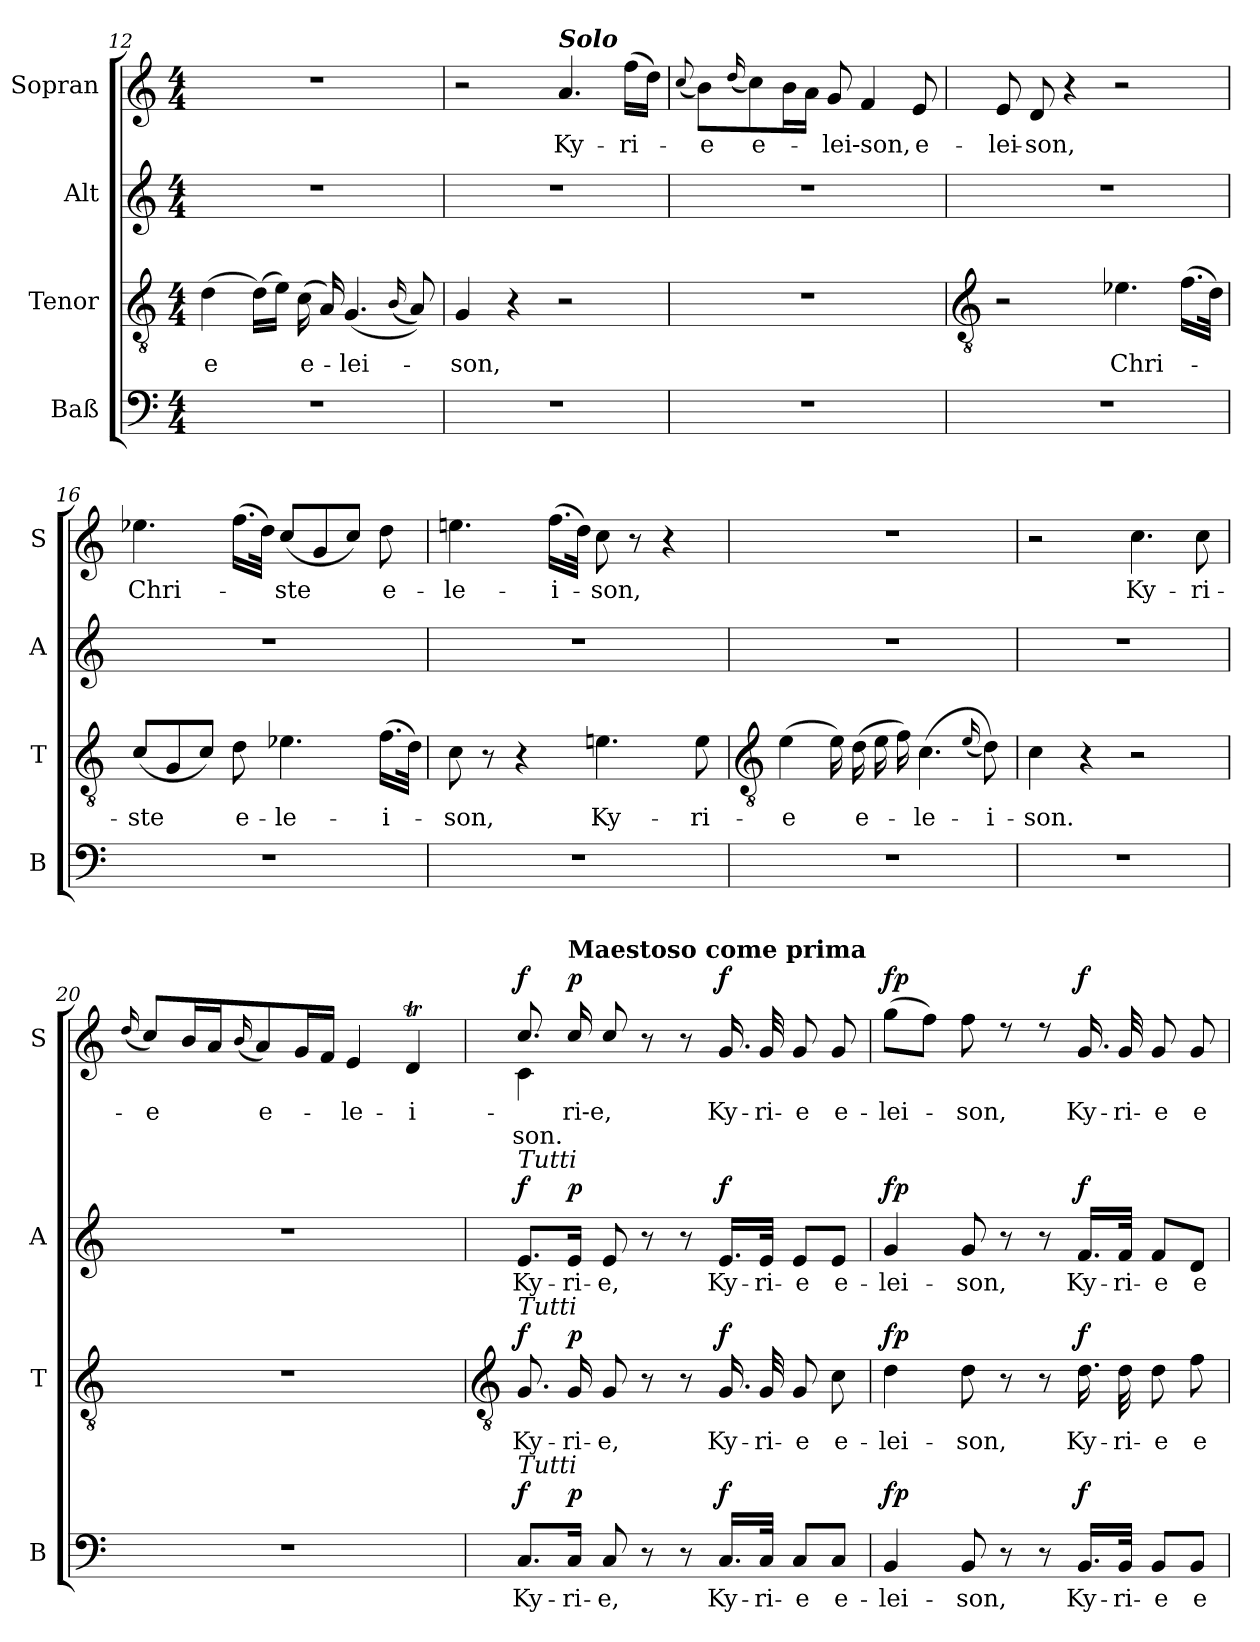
**kern	**text	**dynam	**kern	**text	**dynam	**kern	**text	**dynam	**kern	**text	**text	**dynam
*part4	*part4	*part4	*part3	*part3	*part3	*part2	*part2	*part2	*part1	*part1	*part1	*part1
*staff4	*staff4	*staff4	*staff3	*staff3	*staff3	*staff2	*staff2	*staff2	*staff1	*staff1	*staff1	*staff1
*I"Baß	*	*	*I"Tenor	*	*	*I"Alt	*	*	*I"Sopran	*	*	*
*I'B	*	*	*I'T	*	*	*I'A	*	*	*I'S	*	*	*
!!LO:LB:g=z
*clefF4	*	*	*clefGv2	*	*	*clefG2	*	*	*clefG2	*	*	*
*k[]	*	*	*k[]	*	*	*k[]	*	*	*k[]	*	*	*
*C:	*	*	*C:	*	*	*C:	*	*	*C:	*	*	*
*M4/4	*	*	*M4/4	*	*	*M4/4	*	*	*M4/4	*	*	*
=12	=12	=12	=12	=12	=12	=12	=12	=12	=12	=12	=12	=12
!	!	!	!	!LO:LY:b	!	!	!	!	!	!	!	!
1r	.	.	(>4d	-e	.	1r	.	.	1r	.	.	.
.	.	.	(>16dLL)	.	.	.	.	.	.	.	.	.
.	.	.	16eJJ)	.	.	.	.	.	.	.	.	.
!	!	!	!	!LO:LY:b	!	!	!	!	!	!	!	!
.	.	.	(>16cLL	e-	.	.	.	.	.	.	.	.
.	.	.	16A)	.	.	.	.	.	.	.	.	.
!	!	!	!	!LO:LY:b	!	!	!	!	!	!	!	!
.	.	.	(<4.G	-lei-	.	.	.	.	.	.	.	.
.	.	.	(<16qqB/JJ	.	.	.	.	.	.	.	.	.
.	.	.	8A))	.	.	.	.	.	.	.	.	.
=13	=13	=13	=13	=13	=13	=13	=13	=13	=13	=13	=13	=13
!	!	!	!	!LO:LY:b	!	!	!	!	!	!	!	!
1r	.	.	4G	-son,	.	1r	.	.	2r	.	.	.
.	.	.	4r	.	.	.	.	.	.	.	.	.
!	!	!	!	!	!	!	!	!	!LO:TX:a:Bi:t=Solo	!	!	!
!	!	!	!	!	!	!	!	!	!	!LO:LY:b	!	!
.	.	.	2r	.	.	.	.	.	4.a	Ky-	.	.
!	!	!	!	!	!	!	!	!	!	!LO:LY:b	!	!
.	.	.	.	.	.	.	.	.	(>16ffLL	-ri-	.	.
.	.	.	.	.	.	.	.	.	16ddJJ)	.	.	.
=14	=14	=14	=14	=14	=14	=14	=14	=14	=14	=14	=14	=14
.	.	.	.	.	.	.	.	.	(<8qqcc/	.	.	.
!	!	!	!	!	!	!	!	!	!	!LO:LY:b	!	!
1r	.	.	1r	.	.	1r	.	.	4b)	-e	.	.
.	.	.	.	.	.	.	.	.	(<16qqdd/	.	.	.
!	!	!	!	!	!	!	!	!	!	!LO:LY:b	!	!
.	.	.	.	.	.	.	.	.	8ccL)	e-	.	.
.	.	.	.	.	.	.	.	.	16b	.	.	.
.	.	.	.	.	.	.	.	.	16aJJ	.	.	.
!	!	!	!	!	!	!	!	!	!	!LO:LY:b	!	!
.	.	.	.	.	.	.	.	.	8g	-lei-son,	.	.
.	.	.	.	.	.	.	.	.	4f	.	.	.
!	!	!	!	!	!	!	!	!	!	!LO:LY:b	!	!
.	.	.	.	.	.	.	.	.	8e	e-	.	.
!!LO:LB:g=z
=15	=15	=15	=15	=15	=15	=15	=15	=15	=15	=15	=15	=15
*	*	*	*clefGv2	*	*	*	*	*	*	*	*	*
!	!	!	!	!	!	!	!	!	!	!LO:LY:b	!	!
1r	.	.	2r	.	.	1r	.	.	8e	-lei-	.	.
!	!	!	!	!	!	!	!	!	!	!LO:LY:b	!	!
.	.	.	.	.	.	.	.	.	8d	-son,	.	.
.	.	.	.	.	.	.	.	.	4r	.	.	.
!	!	!	!	!LO:LY:b	!	!	!	!	!	!	!	!
.	.	.	4.e-X	Chri-	.	.	.	.	2r	.	.	.
.	.	.	(>16.fLL	.	.	.	.	.	.	.	.	.
.	.	.	32dJJ)	.	.	.	.	.	.	.	.	.
=16	=16	=16	=16	=16	=16	=16	=16	=16	=16	=16	=16	=16
!	!	!	!	!LO:LY:b	!	!	!	!	!	!LO:LY:b	!	!
1r	.	.	(<8cL	-ste	.	1r	.	.	4.ee-X	Chri-	.	.
.	.	.	8G	.	.	.	.	.	.	.	.	.
.	.	.	8cJ)	.	.	.	.	.	.	.	.	.
!	!	!	!	!LO:LY:b	!	!	!	!	!	!	!	!
.	.	.	8d	e-	.	.	.	.	(>16.ffLL	.	.	.
.	.	.	.	.	.	.	.	.	32ddJJ)	.	.	.
!	!	!	!	!LO:LY:b	!	!	!	!	!	!LO:LY:b	!	!
.	.	.	4.e-X	-le-	.	.	.	.	(<8ccL	-ste	.	.
.	.	.	.	.	.	.	.	.	8g	.	.	.
.	.	.	.	.	.	.	.	.	8ccJ)	.	.	.
!	!	!	!	!LO:LY:b	!	!	!	!	!	!LO:LY:b	!	!
.	.	.	(>16.fLL	-i-	.	.	.	.	8dd	e-	.	.
.	.	.	32dJJ)	.	.	.	.	.	.	.	.	.
=17	=17	=17	=17	=17	=17	=17	=17	=17	=17	=17	=17	=17
!	!	!	!	!LO:LY:b	!	!	!	!	!	!LO:LY:b	!	!
1r	.	.	8c	-son,	.	1r	.	.	4.een	-le-	.	.
.	.	.	8r	.	.	.	.	.	.	.	.	.
.	.	.	4r	.	.	.	.	.	.	.	.	.
!	!	!	!	!	!	!	!	!	!	!LO:LY:b	!	!
.	.	.	.	.	.	.	.	.	(>16.ffLL	-i-	.	.
.	.	.	.	.	.	.	.	.	32ddJJ)	.	.	.
!	!	!	!	!LO:LY:b	!	!	!	!	!	!LO:LY:b	!	!
.	.	.	4.en	Ky-	.	.	.	.	8cc	-son,	.	.
.	.	.	.	.	.	.	.	.	8r	.	.	.
.	.	.	.	.	.	.	.	.	4r	.	.	.
!	!	!	!	!LO:LY:b	!	!	!	!	!	!	!	!
.	.	.	8e	-ri-	.	.	.	.	.	.	.	.
!!LO:LB:g=z
=18	=18	=18	=18	=18	=18	=18	=18	=18	=18	=18	=18	=18
*	*	*	*clefGv2	*	*	*	*	*	*	*	*	*
!	!	!	!	!LO:LY:b	!	!	!	!	!	!	!	!
1r	.	.	(>4e	-e	.	1r	.	.	1r	.	.	.
.	.	.	16e)	.	.	.	.	.	.	.	.	.
!	!	!	!	!LO:LY:b	!	!	!	!	!	!	!	!
.	.	.	(>16dLL	e-	.	.	.	.	.	.	.	.
.	.	.	16e	.	.	.	.	.	.	.	.	.
.	.	.	16f)	.	.	.	.	.	.	.	.	.
!	!	!	!	!LO:LY:b	!	!	!	!	!	!	!	!
.	.	.	(>4.c	-le-	.	.	.	.	.	.	.	.
.	.	.	(<16qqe/JJ	.	.	.	.	.	.	.	.	.
!	!	!	!	!LO:LY:b	!	!	!	!	!	!	!	!
.	.	.	8d))	-i-	.	.	.	.	.	.	.	.
=19	=19	=19	=19	=19	=19	=19	=19	=19	=19	=19	=19	=19
!	!	!	!	!LO:LY:b	!	!	!	!	!	!	!	!
1r	.	.	4c	-son.	.	1r	.	.	2r	.	.	.
.	.	.	4r	.	.	.	.	.	.	.	.	.
!	!	!	!	!	!	!	!	!	!	!LO:LY:b	!	!
.	.	.	2r	.	.	.	.	.	4.cc	Ky-	.	.
!	!	!	!	!	!	!	!	!	!	!LO:LY:b	!	!
.	.	.	.	.	.	.	.	.	8cc	-ri-	.	.
=20	=20	=20	=20	=20	=20	=20	=20	=20	=20	=20	=20	=20
.	.	.	.	.	.	.	.	.	(<16qqdd/	.	.	.
!	!	!	!	!	!	!	!	!	!	!LO:LY:b	!	!
1r	.	.	1r	.	.	1r	.	.	8ccL)	-e	.	.
.	.	.	.	.	.	.	.	.	16b	.	.	.
.	.	.	.	.	.	.	.	.	16aJJ	.	.	.
.	.	.	.	.	.	.	.	.	(<16qqb/	.	.	.
!	!	!	!	!	!	!	!	!	!	!LO:LY:b	!	!
.	.	.	.	.	.	.	.	.	8aL)	e-	.	.
.	.	.	.	.	.	.	.	.	16g	.	.	.
.	.	.	.	.	.	.	.	.	16fJJ	.	.	.
!	!	!	!	!	!	!	!	!	!	!LO:LY:b	!	!
.	.	.	.	.	.	.	.	.	4e	-le-	.	.
!	!	!	!	!	!	!	!	!	!	!LO:LY:b	!	!
.	.	.	.	.	.	.	.	.	4dT	-i-	.	.
!!LO:LB:g=z
=21	=21	=21	=21	=21	=21	=21	=21	=21	=21	=21	=21	=21
*	*	*	*clefGv2	*	*	*	*	*	*	*	*	*
!	!	!	!	!	!	!	!	!	!LO:TX:a:i:t=Tutti	!	!	!
!	!	!	!	!	!	!	!	!	!LO:TX:b:i:t=Solo	!	!	!
!	!	!	!	!	!	!LO:TX:a:i:t=Tutti	!	!	!	!	!	!
!	!	!	!LO:TX:a:i:t=Tutti	!	!	!	!	!	!	!	!	!
!LO:TX:a:i:t=Tutti	!	!	!	!	!	!	!	!	!	!	!	!
!	!LO:LY:b	!	!	!LO:LY:b	!	!	!LO:LY:b	!	!	!LO:LY:b	!	!
*	*	*	*	*	*	*	*	*	*^	*	*	*
!	!	!LO:DY:a	!	!	!LO:DY:a	!	!	!LO:DY:a	!	!	!	!LO:LY:b	!LO:DY:a
8.C/L	Ky-	f	8.G	Ky-	f	8.e/L	Ky-	f	8.cc/	4c	.	-son.	f
!	!	!	!	!	!	!	!	!	!LO:TX:a:B:t=Maestoso come prima	!	!	!	!
!	!LO:LY:b	!LO:DY:a	!	!LO:LY:b	!LO:DY:a	!	!LO:LY:b	!LO:DY:a	!	!	!LO:LY:b	!	!LO:DY:a
16C/Jk	-ri-	p	16G	-ri-	p	16e/Jk	-ri-	p	16cc/	.	-ri-e,	.	p
!	!LO:LY:b	!	!	!LO:LY:b	!	!	!LO:LY:b	!	!	!	!LO:LY:b	!	!
8C	-e,	.	8G	-e,	.	8e	-e,	.	8cc/	4ryy	.	.	.
8r	.	.	8r	.	.	8r	.	.	8r	.	.	.	.
8r	.	.	8r	.	.	8r	.	.	8r	2ryy	.	.	.
!	!LO:LY:b	!LO:DY:a	!	!LO:LY:b	!LO:DY:a	!	!LO:LY:b	!LO:DY:a	!	!	!LO:LY:b	!	!LO:DY:a
16.C/LL	Ky-	f	16.G	Ky-	f	16.e/LL	Ky-	f	16.g	.	Ky-	.	f
!	!LO:LY:b	!	!	!LO:LY:b	!	!	!LO:LY:b	!	!	!	!LO:LY:b	!	!
32C/JJk	-ri-	.	32G	-ri-	.	32e/JJk	-ri-	.	32g	.	-ri-	.	.
!	!LO:LY:b	!	!	!LO:LY:b	!	!	!LO:LY:b	!	!	!	!LO:LY:b	!	!
8C/L	-e	.	8G	-e	.	8e/L	-e	.	8g	.	-e	.	.
!	!LO:LY:b	!	!	!LO:LY:b	!	!	!LO:LY:b	!	!	!	!LO:LY:b	!	!
8C/J	e-	.	8c	e-	.	8e/J	e-	.	8g	.	e-	.	.
=22	=22	=22	=22	=22	=22	=22	=22	=22	=22	=22	=22	=22	=22
!	!LO:LY:b	!LO:DY:a	!	!LO:LY:b	!LO:DY:a	!	!LO:LY:b	!LO:DY:a	!	!	!LO:LY:b	!	!LO:DY:a
4BB	-lei-	fp	4d	-lei-	fp	4g	-lei-	fp	(>8gg\L	1ryy	lei-	.	fp
.	.	.	.	.	.	.	.	.	8ff\J)	.	.	.	.
!	!LO:LY:b	!	!	!LO:LY:b	!	!	!LO:LY:b	!	!	!	!LO:LY:b	!	!
8BB	-son,	.	8d	-son,	.	8g	-son,	.	8ff\	.	-son,	.	.
8r	.	.	8r	.	.	8r	.	.	8r	.	.	.	.
8r	.	.	8r	.	.	8r	.	.	8r	.	.	.	.
!	!LO:LY:b	!LO:DY:a	!	!LO:LY:b	!LO:DY:b	!	!LO:LY:b	!LO:DY:b	!	!	!LO:LY:b	!	!LO:DY:a
16.BB/LL	Ky-	f	16.d	Ky-	f	16.f/LL	Ky-	f	16.g	.	Ky-	.	f
!	!LO:LY:b	!	!	!LO:LY:b	!	!	!LO:LY:b	!	!	!	!LO:LY:b	!	!
32BB/JJk	-ri-	.	32d	-ri-	.	32f/JJk	-ri-	.	32g	.	-ri-	.	.
!	!LO:LY:b	!	!	!LO:LY:b	!	!	!LO:LY:b	!	!	!	!LO:LY:b	!	!
8BB/L	-e	.	8d	-e	.	8f/L	-e	.	8g	.	-e	.	.
!	!LO:LY:b	!	!	!LO:LY:b	!	!	!LO:LY:b	!	!	!	!LO:LY:b	!	!
8BB/J	e-	.	8f	e-	.	8d/J	e-	.	8g	.	e-	.	.
*	*	*	*	*	*	*	*	*	*v	*v	*	*	*
=	=	=	=	=	=	=	=	=	=	=	=	=
*-	*-	*-	*-	*-	*-	*-	*-	*-	*-	*-	*-	*-
